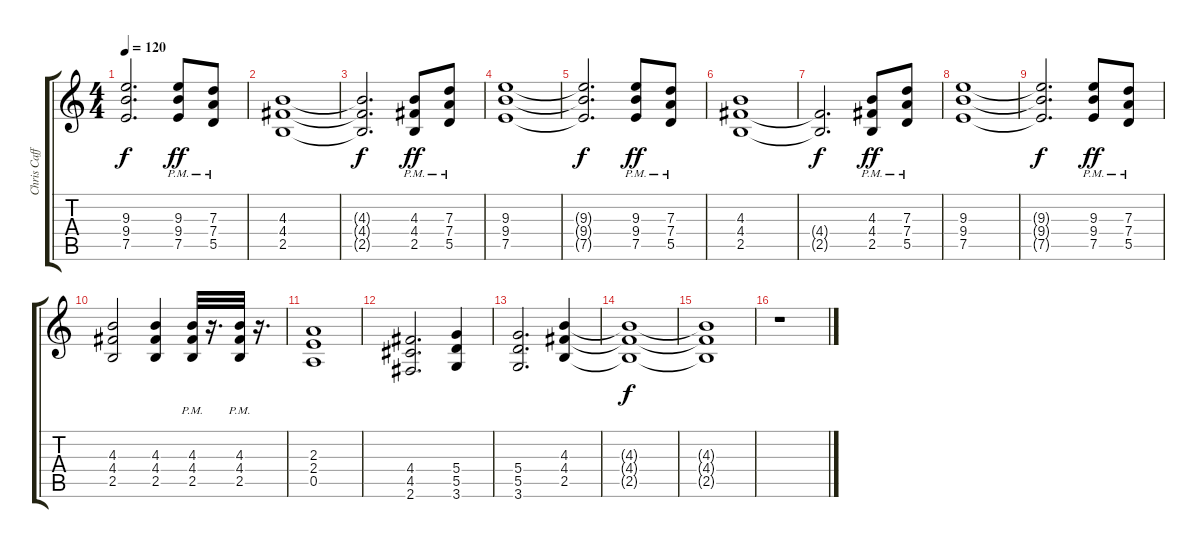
\track ("Chris Caffery" "Chris Caff") {instrument distortionguitar}
\staff {score tabs}
\tuning (E4 B3 G3 D3 A2 E2) {hide}
\ts (4 4)
\tempo 120
\clef g2
\ks c
(9.3{t} 9.4{t} 7.5{t}).2{d dy f} (9.3{pm} 9.4{pm} 7.5{pm}).8{dy ff} (7.3{pm} 7.4{pm} 5.5{pm}).8 |
(4.3 4.4 2.5).1 |
(4.3{t} 4.4{t} 2.5{t}).2{d dy f} (4.3{pm} 4.4{pm} 2.5{pm}).8{dy ff} (7.3{pm} 7.4{pm} 5.5{pm}).8 |
(9.3 9.4 7.5).1 |
(9.3{t} 9.4{t} 7.5{t}).2{d dy f} (9.3{pm} 9.4{pm} 7.5{pm}).8{dy ff} (7.3{pm} 7.4{pm} 5.5{pm}).8 |
(4.3 4.4 2.5).1 |
(4.4{t} 2.5{t}).2{d dy f} (4.3{pm} 4.4{pm} 2.5{pm}).8{dy ff} (7.3{pm} 7.4{pm} 5.5{pm}).8 |
(9.3 9.4 7.5).1 |
(9.3{t} 9.4{t} 7.5{t}).2{d dy f} (9.3{pm} 9.4{pm} 7.5{pm}).8{dy ff} (7.3{pm} 7.4{pm} 5.5{pm}).8 |
(4.3 4.4 2.5).2 (4.3 4.4 2.5).4 (4.3{pm} 4.4{pm} 2.5{pm}).32 r.16{d} (4.3{pm} 4.4{pm} 2.5{pm}).32 r.16{d} |
(2.3 2.4 0.5).1 |
(4.4 4.5 2.6).2{d} (5.4 5.5 3.6).4 |
(5.4 5.5 3.6).2{d} (4.3 4.4 2.5).4 |
(4.3{t} 4.4{t} 2.5{t}).1{dy f} |
(4.3{t} 4.4{t} 2.5{t}).1 |
r.1
